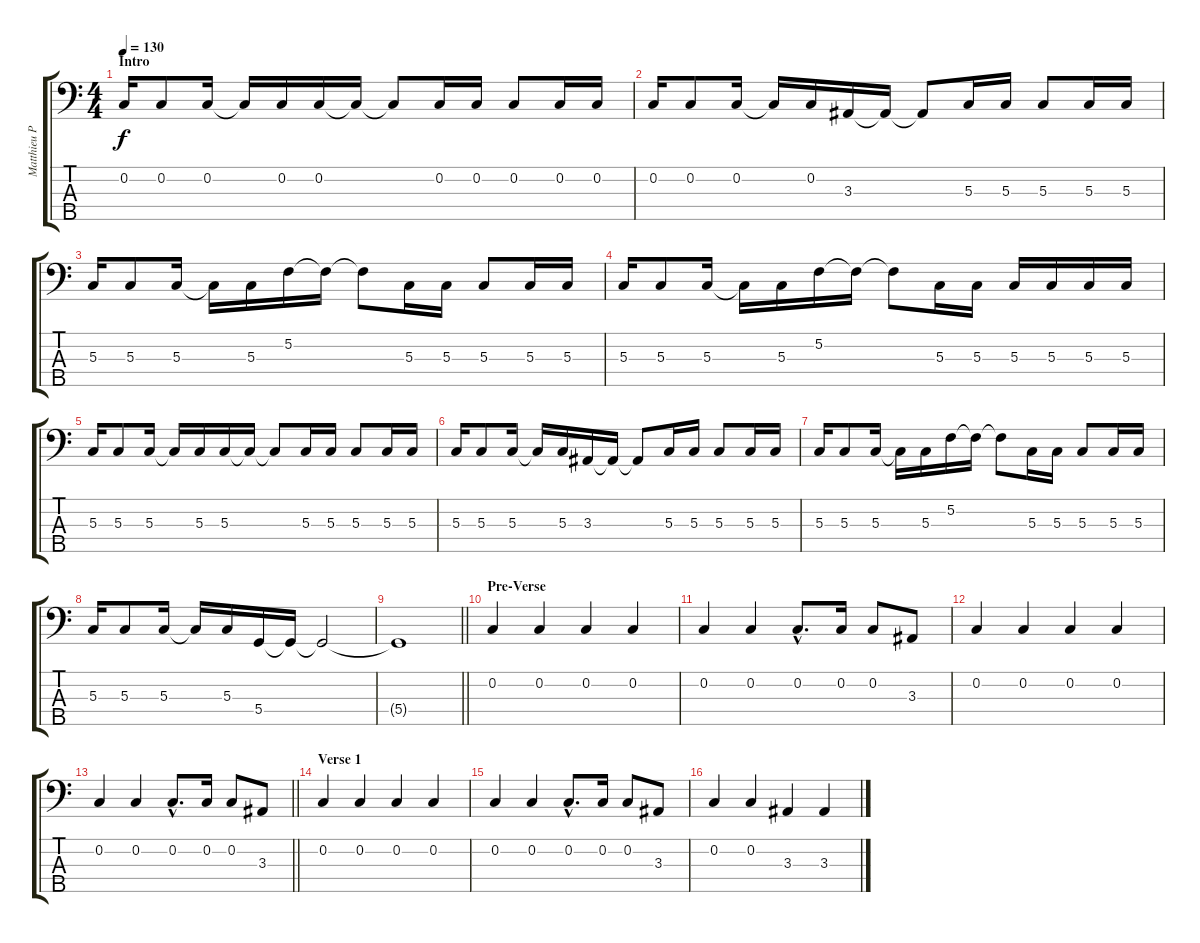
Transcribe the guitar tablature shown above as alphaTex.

\track ("Matthieu Plana (Bass)" "Matthieu P") {instrument electricbassfinger}
\staff {score tabs}
\tuning (F2 C2 G1 D1 A0) {hide}
\ts (4 4)
\section ("" "Intro")
\tempo 130
\clef f4
\ks c
0.2.16{dy f instrument electricbassfinger} 0.2.8 0.2.16 0.2{t}.16 0.2.16 0.2.16 0.2{t}.16 0.2{t}.8 0.2.16 0.2.16 0.2.8 0.2.16 0.2.16 |
0.2.16 0.2.8 0.2.16 0.2{t}.16 0.2.16 3.3.16 3.3{t}.16 3.3{t}.8 5.3.16 5.3.16 5.3.8 5.3.16 5.3.16 |
5.3.16 5.3.8 5.3.16 5.3{t}.16 5.3.16 5.2.16 5.2{t}.16 5.2{t}.8 5.3.16 5.3.16 5.3.8 5.3.16 5.3.16 |
5.3.16 5.3.8 5.3.16 5.3{t}.16 5.3.16 5.2.16 5.2{t}.16 5.2{t}.8 5.3.16 5.3.16 5.3.16 5.3.16 5.3.16 5.3.16 |
5.3.16 5.3.8 5.3.16 5.3{t}.16 5.3.16 5.3.16 5.3{t}.16 5.3{t}.8 5.3.16 5.3.16 5.3.8 5.3.16 5.3.16 |
5.3.16 5.3.8 5.3.16 5.3{t}.16 5.3.16 3.3.16 3.3{t}.16 3.3{t}.8 5.3.16 5.3.16 5.3.8 5.3.16 5.3.16 |
5.3.16 5.3.8 5.3.16 5.3{t}.16 5.3.16 5.2.16 5.2{t}.16 5.2{t}.8 5.3.16 5.3.16 5.3.8 5.3.16 5.3.16 |
5.3.16 5.3.8 5.3.16 5.3{t}.16 5.3.16 5.4.16 5.4{t}.16 5.4{t}.2 |
\barLineRight lightlight
5.4{t}.1 |
\section ("" "Pre-Verse")
0.2.4 0.2.4 0.2.4 0.2.4 |
0.2.4 0.2.4 0.2{hac}.8{d} 0.2.16 0.2.8 3.3.8 |
0.2.4 0.2.4 0.2.4 0.2.4 |
\barLineRight lightlight
0.2.4 0.2.4 0.2{hac}.8{d} 0.2.16 0.2.8 3.3.8 |
\section ("" "Verse 1")
0.2.4 0.2.4 0.2.4 0.2.4 |
0.2.4 0.2.4 0.2{hac}.8{d} 0.2.16 0.2.8 3.3.8 |
0.2.4 0.2.4 3.3.4 3.3.4
